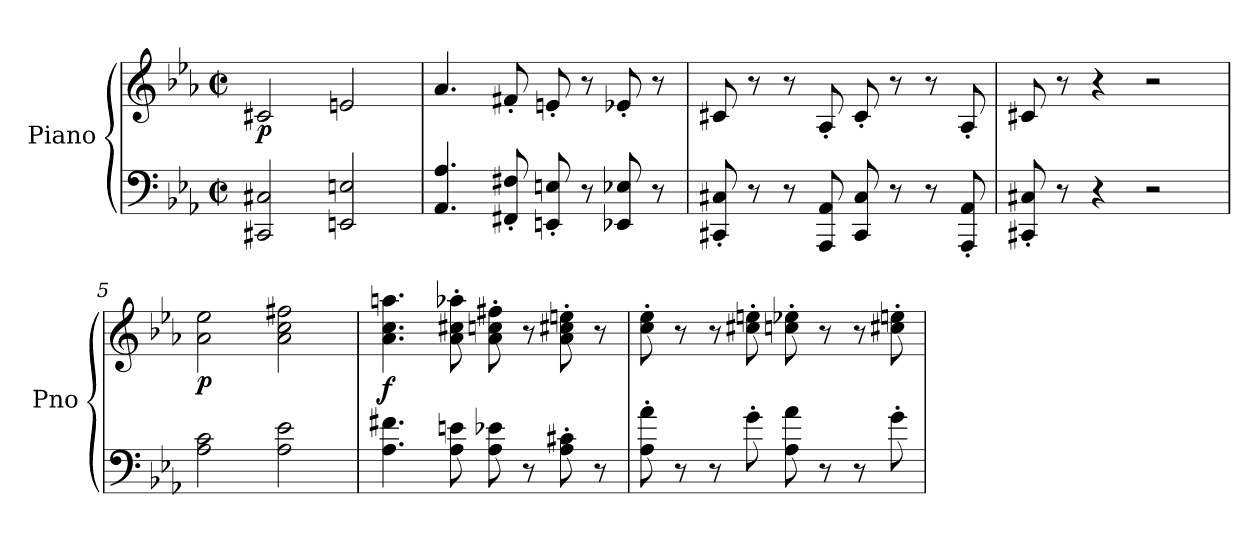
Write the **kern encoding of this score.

**kern	**kern	**dynam
*part1	*part1	*part1
*staff2	*staff1	*staff1/2
*I"Piano	*	*
*I'Pno	*	*
*clefF4	*clefG2	*
*k[b-e-a-]	*k[b-e-a-]	*
*M2/2	*M2/2	*
*met(c|)	*met(c|)	*
*MM120	*MM120	*
=1	=1	=1
!	!	!LO:DY:b
2CC#X/ 2C#X/	2c#X/	p
2EEn/ 2En/	2en/	.
=2	=2	=2
4.AA-/ 4.A-/	4.a-/	.
8FF#X/' 8F#X/'	8f#X'/	.
8EEn/' 8En/'	8en'/	.
8r	8r	.
8EE-X/ 8E-X/	8e-X'/	.
8r	8r	.
=3	=3	=3
8CC#X/' 8C#X/'	8c#X/	.
8r	8r	.
8r	8r	.
8AAA-/ 8AA-/	8A-'/	.
8CC#/ 8C#/	8c#'/	.
8r	8r	.
8r	8r	.
8AAA-/' 8AA-/'	8A-'/	.
=4	=4	=4
8CC#X/' 8C#X/'	8c#X/	.
8r	8r	.
4r	4r	.
2r	2r	.
=5	=5	=5
!	!	!LO:DY:b
2A-\ 2c\	2a-\ 2ee-\	p
2A-\ 2e-\	2a-\ 2cc\ 2ff#X\	.
=6	=6	=6
!	!	!LO:DY:b
4.A-\ 4.f#X\	4.a-\ 4.cc\ 4.aan\	f
8A-\ 8en\	8a-\' 8cc#X\' 8aa-X\'	.
8A-\ 8e-X\	8a-\' 8ccn\' 8ff#X\'	.
8r	8r	.
8A-\' 8c#X\'	8a-\' 8cc#X\' 8een\'	.
8r	8r	.
!!LO:LB:g=z
=7	=7	=7
8A-\' 8a-\'	8cc\' 8ee-\'	.
8r	8r	.
8r	8r	.
8g'\	8cc#X\' 8een\'	.
8A-\ 8a-\	8ccn\' 8ee-X\'	.
8r	8r	.
8r	8r	.
8g'\	8cc#X\' 8een\'	.
=	=	=
*-	*-	*-
